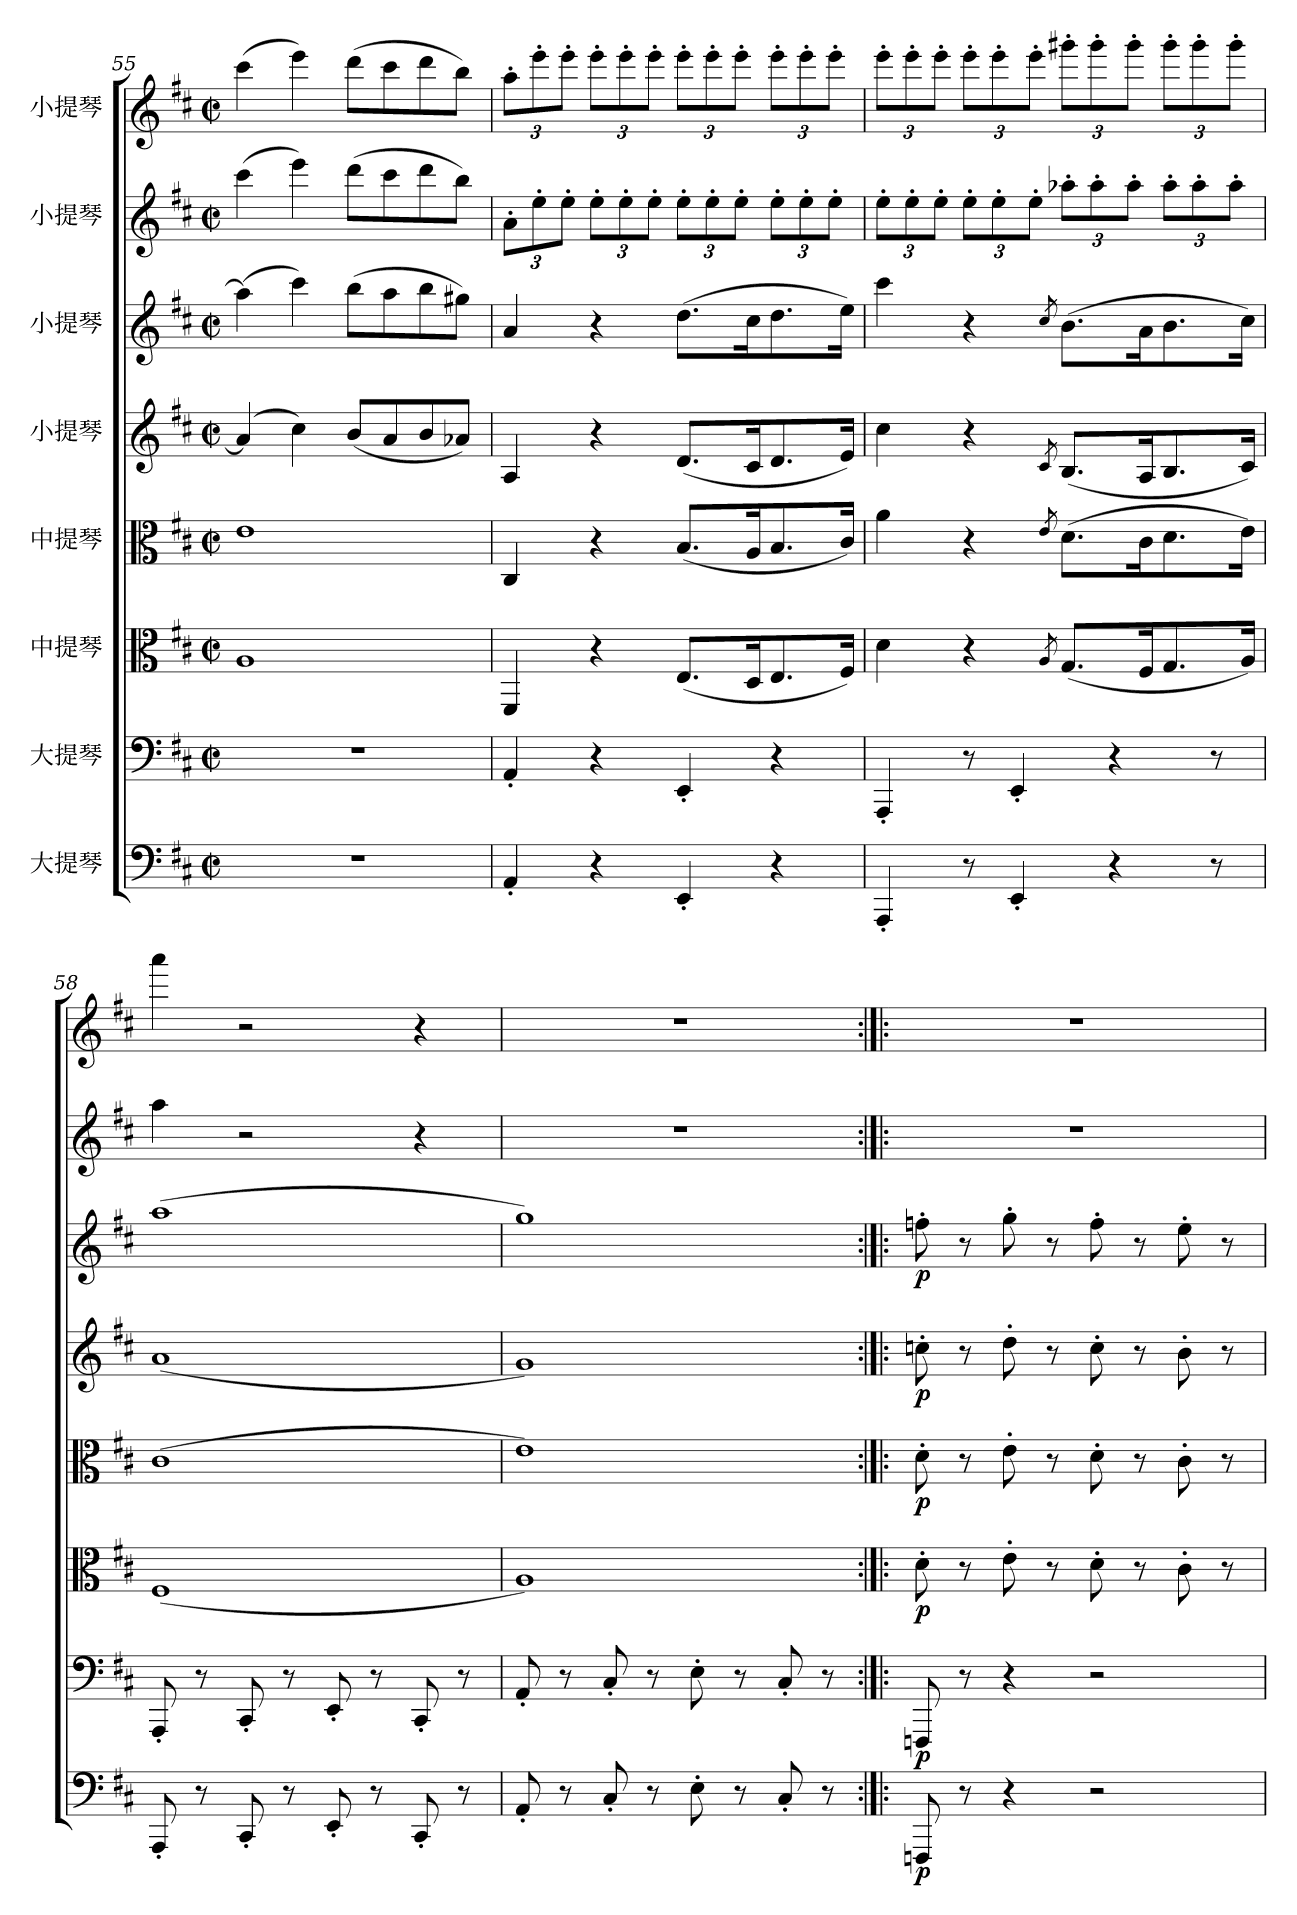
**kern	**dynam	**kern	**dynam	**kern	**dynam	**kern	**dynam	**kern	**dynam	**kern	**dynam	**kern	**kern
*part8	*part8	*part7	*part7	*part6	*part6	*part5	*part5	*part4	*part4	*part3	*part3	*part2	*part1
*staff8	*staff8	*staff7	*staff7	*staff6	*staff6	*staff5	*staff5	*staff4	*staff4	*staff3	*staff3	*staff2	*staff1
*I"大提琴	*	*I"大提琴	*	*I"中提琴	*	*I"中提琴	*	*I"小提琴	*	*I"小提琴	*	*I"小提琴	*I"小提琴
*clefF4	*	*clefF4	*	*clefC3	*	*clefC3	*	*clefG2	*	*clefG2	*	*clefG2	*clefG2
*k[f#c#]	*	*k[f#c#]	*	*k[f#c#]	*	*k[f#c#]	*	*k[f#c#]	*	*k[f#c#]	*	*k[f#c#]	*k[f#c#]
*M2/2	*	*M2/2	*	*M2/2	*	*M2/2	*	*M2/2	*	*M2/2	*	*M2/2	*M2/2
*met(c|)	*	*met(c|)	*	*met(c|)	*	*met(c|)	*	*met(c|)	*	*met(c|)	*	*met(c|)	*met(c|)
=55	=55	=55	=55	=55	=55	=55	=55	=55	=55	=55	=55	=55	=55
1r	.	1r	.	1A	.	1e	.	(>4a/]	.	(>4aa\]	.	(>4ccc#\	(>4ccc#\
.	.	.	.	.	.	.	.	4cc#\)	.	4ccc#\)	.	4eee\)	4eee\)
.	.	.	.	.	.	.	.	(<8b/L	.	(>8bb\L	.	(>8ddd\L	(>8ddd\L
.	.	.	.	.	.	.	.	8a/	.	8aa\	.	8ccc#\	8ccc#\
.	.	.	.	.	.	.	.	8b/	.	8bb\	.	8ddd\	8ddd\
.	.	.	.	.	.	.	.	8a-X/J)	.	8gg#X\J)	.	8bb\J)	8bb\J)
=56	=56	=56	=56	=56	=56	=56	=56	=56	=56	=56	=56	=56	=56
*	*	*	*	*	*	*	*	*	*	*	*	*Xbrackettup	*Xbrackettup
4AA'/	.	4AA'/	.	4FF#/	.	4C#/	.	4A/	.	4a/	.	12a'\L	12aa'\L
.	.	.	.	.	.	.	.	.	.	.	.	12ee'\	12eee'\
.	.	.	.	.	.	.	.	.	.	.	.	12ee'\J	12eee'\J
4r	.	4r	.	4r	.	4r	.	4r	.	4r	.	12ee'\L	12eee'\L
.	.	.	.	.	.	.	.	.	.	.	.	12ee'\	12eee'\
.	.	.	.	.	.	.	.	.	.	.	.	12ee'\J	12eee'\J
4EE'/	.	4EE'/	.	(<8.E/L	.	(<8.B/L	.	(<8.d/L	.	(>8.dd\L	.	12ee'\L	12eee'\L
.	.	.	.	.	.	.	.	.	.	.	.	12ee'\	12eee'\
.	.	.	.	.	.	.	.	.	.	.	.	12ee'\J	12eee'\J
.	.	.	.	16D/K	.	16A/K	.	16c#/K	.	16cc#\K	.	.	.
4r	.	4r	.	8.E/	.	8.B/	.	8.d/	.	8.dd\	.	12ee'\L	12eee'\L
.	.	.	.	.	.	.	.	.	.	.	.	12ee'\	12eee'\
.	.	.	.	.	.	.	.	.	.	.	.	12ee'\J	12eee'\J
.	.	.	.	16F#/Jk)	.	16c#/Jk)	.	16e/Jk)	.	16ee\Jk)	.	.	.
=57	=57	=57	=57	=57	=57	=57	=57	=57	=57	=57	=57	=57	=57
4AAA'/	.	4AAA'/	.	4d\	.	4a\	.	4cc#\	.	4ccc#\	.	12ee'\L	12eee'\L
.	.	.	.	.	.	.	.	.	.	.	.	12ee'\	12eee'\
.	.	.	.	.	.	.	.	.	.	.	.	12ee'\J	12eee'\J
8r	.	8r	.	4r	.	4r	.	4r	.	4r	.	12ee'\L	12eee'\L
.	.	.	.	.	.	.	.	.	.	.	.	12ee'\	12eee'\
4EE'/	.	4EE'/	.	.	.	.	.	.	.	.	.	.	.
.	.	.	.	.	.	.	.	.	.	.	.	12ee'\J	12eee'\J
.	.	.	.	8qA/	.	8qe/	.	8qc#/	.	8qcc#/	.	.	.
.	.	.	.	(<8.G/L	.	(>8.d\L	.	(<8.B/L	.	(>8.b\L	.	12aa-X'\L	12ggg#X'\L
.	.	.	.	.	.	.	.	.	.	.	.	12aa-'\	12ggg#'\
4r	.	4r	.	.	.	.	.	.	.	.	.	.	.
.	.	.	.	.	.	.	.	.	.	.	.	12aa-'\J	12ggg#'\J
.	.	.	.	16F#/K	.	16c#\K	.	16A/K	.	16a\K	.	.	.
.	.	.	.	8.G/	.	8.d\	.	8.B/	.	8.b\	.	12aa-'\L	12ggg#'\L
.	.	.	.	.	.	.	.	.	.	.	.	12aa-'\	12ggg#'\
8r	.	8r	.	.	.	.	.	.	.	.	.	.	.
.	.	.	.	.	.	.	.	.	.	.	.	12aa-'\J	12ggg#'\J
.	.	.	.	16A/Jk)	.	16e\Jk)	.	16c#/Jk)	.	16cc#\Jk)	.	.	.
=58	=58	=58	=58	=58	=58	=58	=58	=58	=58	=58	=58	=58	=58
8AAA'/	.	8AAA'/	.	(<1F#	.	(>1c#	.	(<1a	.	(>1aa	.	4aa\	4aaa\
8r	.	8r	.	.	.	.	.	.	.	.	.	.	.
8CC#'/	.	8CC#'/	.	.	.	.	.	.	.	.	.	2r	2r
8r	.	8r	.	.	.	.	.	.	.	.	.	.	.
8EE'/	.	8EE'/	.	.	.	.	.	.	.	.	.	.	.
8r	.	8r	.	.	.	.	.	.	.	.	.	.	.
8CC#'/	.	8CC#'/	.	.	.	.	.	.	.	.	.	4r	4r
8r	.	8r	.	.	.	.	.	.	.	.	.	.	.
!!LO:LB:g=z
=59	=59	=59	=59	=59	=59	=59	=59	=59	=59	=59	=59	=59	=59
8AA'/	.	8AA'/	.	1A)	.	1e)	.	1g)	.	1gg)	.	1r	1r
8r	.	8r	.	.	.	.	.	.	.	.	.	.	.
8C#'/	.	8C#'/	.	.	.	.	.	.	.	.	.	.	.
8r	.	8r	.	.	.	.	.	.	.	.	.	.	.
8E'\	.	8E'\	.	.	.	.	.	.	.	.	.	.	.
8r	.	8r	.	.	.	.	.	.	.	.	.	.	.
8C#'/	.	8C#'/	.	.	.	.	.	.	.	.	.	.	.
8r	.	8r	.	.	.	.	.	.	.	.	.	.	.
=60:|!|:	=60:|!|:	=60:|!|:	=60:|!|:	=60:|!|:	=60:|!|:	=60:|!|:	=60:|!|:	=60:|!|:	=60:|!|:	=60:|!|:	=60:|!|:	=60:|!|:	=60:|!|:
!	!LO:DY:b	!	!LO:DY:b	!	!LO:DY:b	!	!LO:DY:b	!	!LO:DY:b	!	!LO:DY:b	!	!
8FFFn/	p	8FFFn/	p	8d'\	p	8d'\	p	8ccn'\	p	8ffn'\	p	1r	1r
8r	.	8r	.	8r	.	8r	.	8r	.	8r	.	.	.
4r	.	4r	.	8e'\	.	8e'\	.	8dd'\	.	8gg'\	.	.	.
.	.	.	.	8r	.	8r	.	8r	.	8r	.	.	.
2r	.	2r	.	8d'\	.	8d'\	.	8cc'\	.	8ff'\	.	.	.
.	.	.	.	8r	.	8r	.	8r	.	8r	.	.	.
.	.	.	.	8c#'\	.	8c#'\	.	8b'\	.	8ee'\	.	.	.
.	.	.	.	8r	.	8r	.	8r	.	8r	.	.	.
=	=	=	=	=	=	=	=	=	=	=	=	=	=
*-	*-	*-	*-	*-	*-	*-	*-	*-	*-	*-	*-	*-	*-
